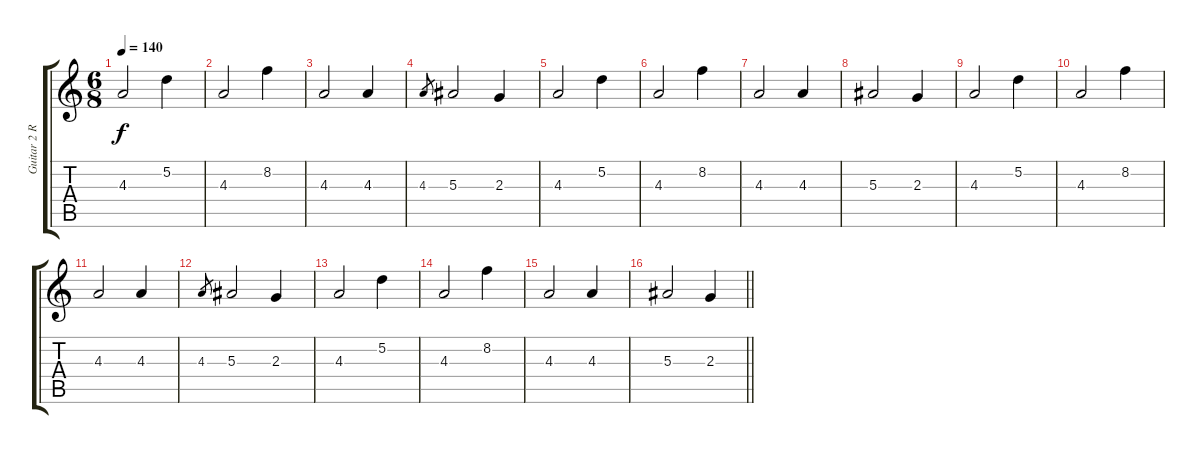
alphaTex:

\track ("Guitar 2 Right" "Guitar 2 R") {instrument distortionguitar}
\staff {score tabs}
\tuning (D4 A3 F3 C3 G2 D2) {hide}
\ts (6 8)
\tempo 140
\clef g2
\ks c
4.3.2{dy f} 5.2.4 |
4.3.2 8.2.4 |
4.3.2 4.3.4 |
4.3.8{gr} 5.3.2 2.3.4 |
4.3.2 5.2.4 |
4.3.2 8.2.4 |
4.3.2 4.3.4 |
5.3.2 2.3.4 |
4.3.2 5.2.4 |
4.3.2 8.2.4 |
4.3.2 4.3.4 |
4.3.8{gr} 5.3.2 2.3.4 |
4.3.2 5.2.4 |
4.3.2 8.2.4 |
4.3.2 4.3.4 |
\barLineRight lightlight
5.3.2 2.3.4
